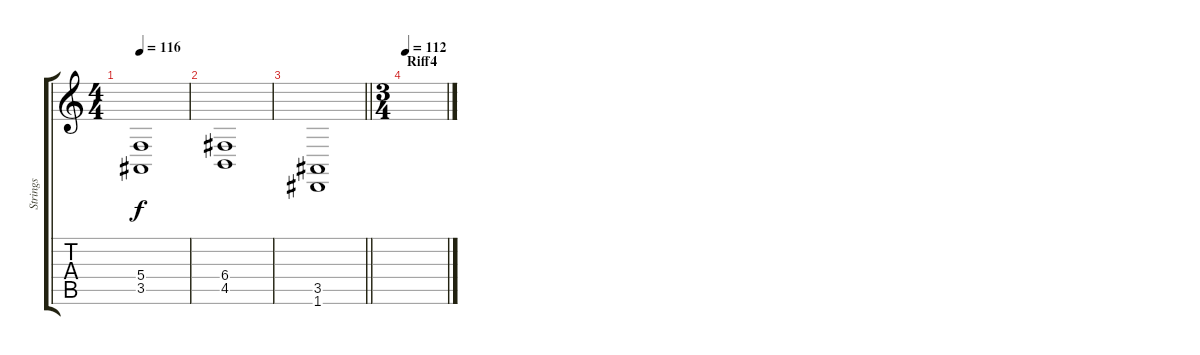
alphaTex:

\track ("Strings" "Strings") {instrument stringensemble1}
\staff {score tabs}
\tuning (D4 A3 F3 C3 G2 D2) {hide}
\ts (4 4)
\tempo 116
\clef g2
\ks c
(5.4 3.5).1{dy f} |
(6.4 4.5).1 |
\barLineRight lightlight
(3.5 1.6).1 |
\ts (3 4)
\section ("" "Riff4")
\tempo 112
